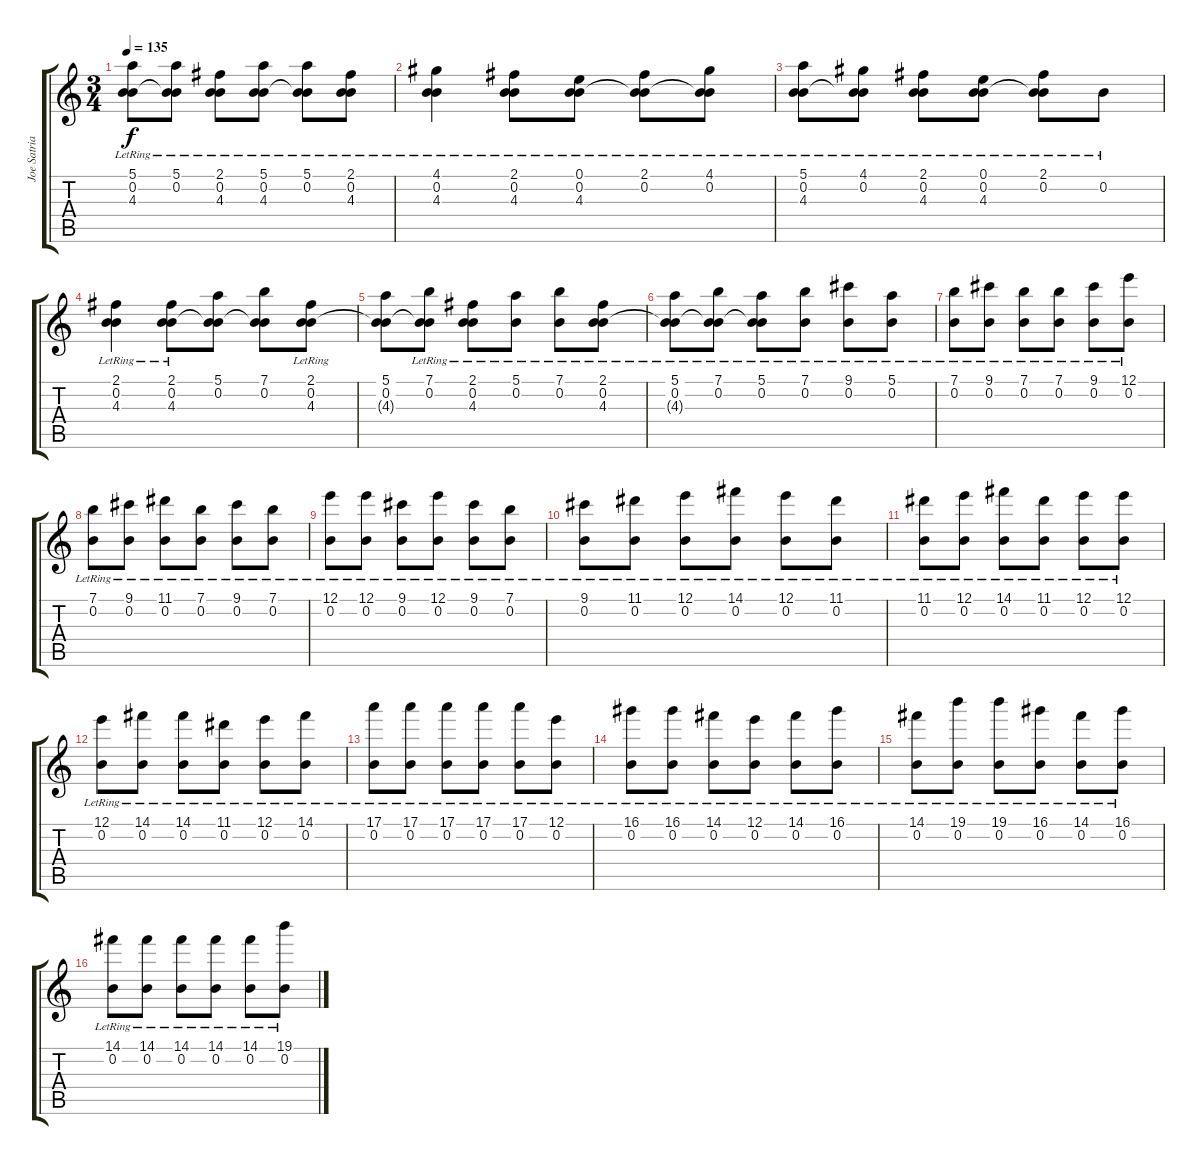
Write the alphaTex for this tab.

\track ("Joe Satriani" "Joe Satria") {instrument acousticguitarsteel}
\staff {score tabs}
\tuning (E4 B3 G3 D3 A2 E2) {hide}
\ts (3 4)
\tempo 135
\clef g2
\ks c
(5.1{lr} 0.2{lr} 4.3{lr}).8{dy f} (5.1{lr} 0.2{lr} 4.3{t}).8 (2.1{lr} 0.2{lr} 4.3{lr}).8 (5.1{lr} 0.2{lr} 4.3).8 (5.1{lr} 0.2{lr} 4.3{t}).8 (2.1{lr} 0.2{lr} 4.3{lr}).8 |
(4.1{lr} 0.2{lr} 4.3{lr}).4 (2.1{lr} 0.2{lr} 4.3).8 (0.1{lr} 0.2{lr} 4.3{lr}).8 (2.1 0.2{lr} 4.3{t}).8 (4.1 0.2{lr} 4.3{t}).8 |
(5.1{lr} 0.2{lr} 4.3{lr}).8 (4.1{lr} 0.2{lr} 4.3{t}).8 (2.1{lr} 0.2{lr} 4.3{lr}).8 (0.1{lr} 0.2{lr} 4.3).8 (2.1{lr} 0.2{lr} 4.3{t}).8 0.2{lr}.8 |
(2.1 0.2 4.3{lr}).4 (2.1 0.2 4.3{lr}).8 (5.1 0.2 4.3{t}).8 (7.1 0.2 4.3{t}).8 (2.1 0.2 4.3{lr}).8 |
(5.1 0.2 4.3{t}).8 (7.1 0.2{lr} 4.3{t}).8 (2.1 0.2 4.3{lr}).8 (5.1 0.2{lr}).8 (7.1 0.2{lr}).8 (2.1 0.2{lr} 4.3).8 |
(5.1 0.2{lr} 4.3{t}).8 (7.1 0.2{lr} 4.3{t}).8 (5.1{lr} 0.2 4.3{t}).8 (7.1 0.2{lr}).8 (9.1{lr} 0.2{lr}).8 (5.1 0.2{lr}).8 |
(7.1 0.2{lr}).8 (9.1 0.2{lr}).8 (7.1{lr} 0.2).8 (7.1{lr} 0.2).8 (9.1{lr} 0.2).8 (12.1{lr} 0.2).8 |
(7.1{lr} 0.2).8 (9.1{lr} 0.2).8 (11.1{lr} 0.2).8 (7.1{lr} 0.2{lr}).8 (9.1{lr} 0.2{lr}).8 (7.1{lr} 0.2{lr}).8 |
(12.1{lr} 0.2{lr}).8 (12.1{lr} 0.2{lr}).8 (9.1{lr} 0.2{lr}).8 (12.1{lr} 0.2{lr}).8 (9.1 0.2{lr}).8 (7.1 0.2{lr}).8 |
(9.1{lr} 0.2{lr}).8 (11.1{lr} 0.2{lr}).8 (12.1{lr} 0.2{lr}).8 (14.1{lr} 0.2{lr}).8 (12.1{lr} 0.2{lr}).8 (11.1{lr} 0.2{lr}).8 |
(11.1{lr} 0.2).8 (12.1{lr} 0.2).8 (14.1{lr} 0.2).8 (11.1{lr} 0.2).8 (12.1{lr} 0.2).8 (12.1{lr} 0.2).8 |
(12.1{lr} 0.2).8 (14.1 0.2{lr}).8 (14.1 0.2{lr}).8 (11.1{lr} 0.2).8 (12.1{lr} 0.2).8 (14.1{lr} 0.2).8 |
(17.1 0.2{lr}).8 (17.1 0.2{lr}).8 (17.1 0.2{lr}).8 (17.1{lr} 0.2).8 (17.1{lr} 0.2).8 (12.1{lr} 0.2).8 |
(16.1{lr} 0.2).8 (16.1{lr} 0.2).8 (14.1 0.2{lr}).8 (12.1 0.2{lr}).8 (14.1 0.2{lr}).8 (16.1 0.2{lr}).8 |
(14.1 0.2{lr}).8 (19.1 0.2{lr}).8 (19.1 0.2{lr}).8 (16.1 0.2{lr}).8 (14.1 0.2{lr}).8 (16.1{lr} 0.2).8 |
(14.1 0.2{lr}).8 (14.1 0.2{lr}).8 (14.1 0.2{lr}).8 (14.1 0.2{lr}).8 (14.1{lr} 0.2).8 (19.1{lr} 0.2).8
